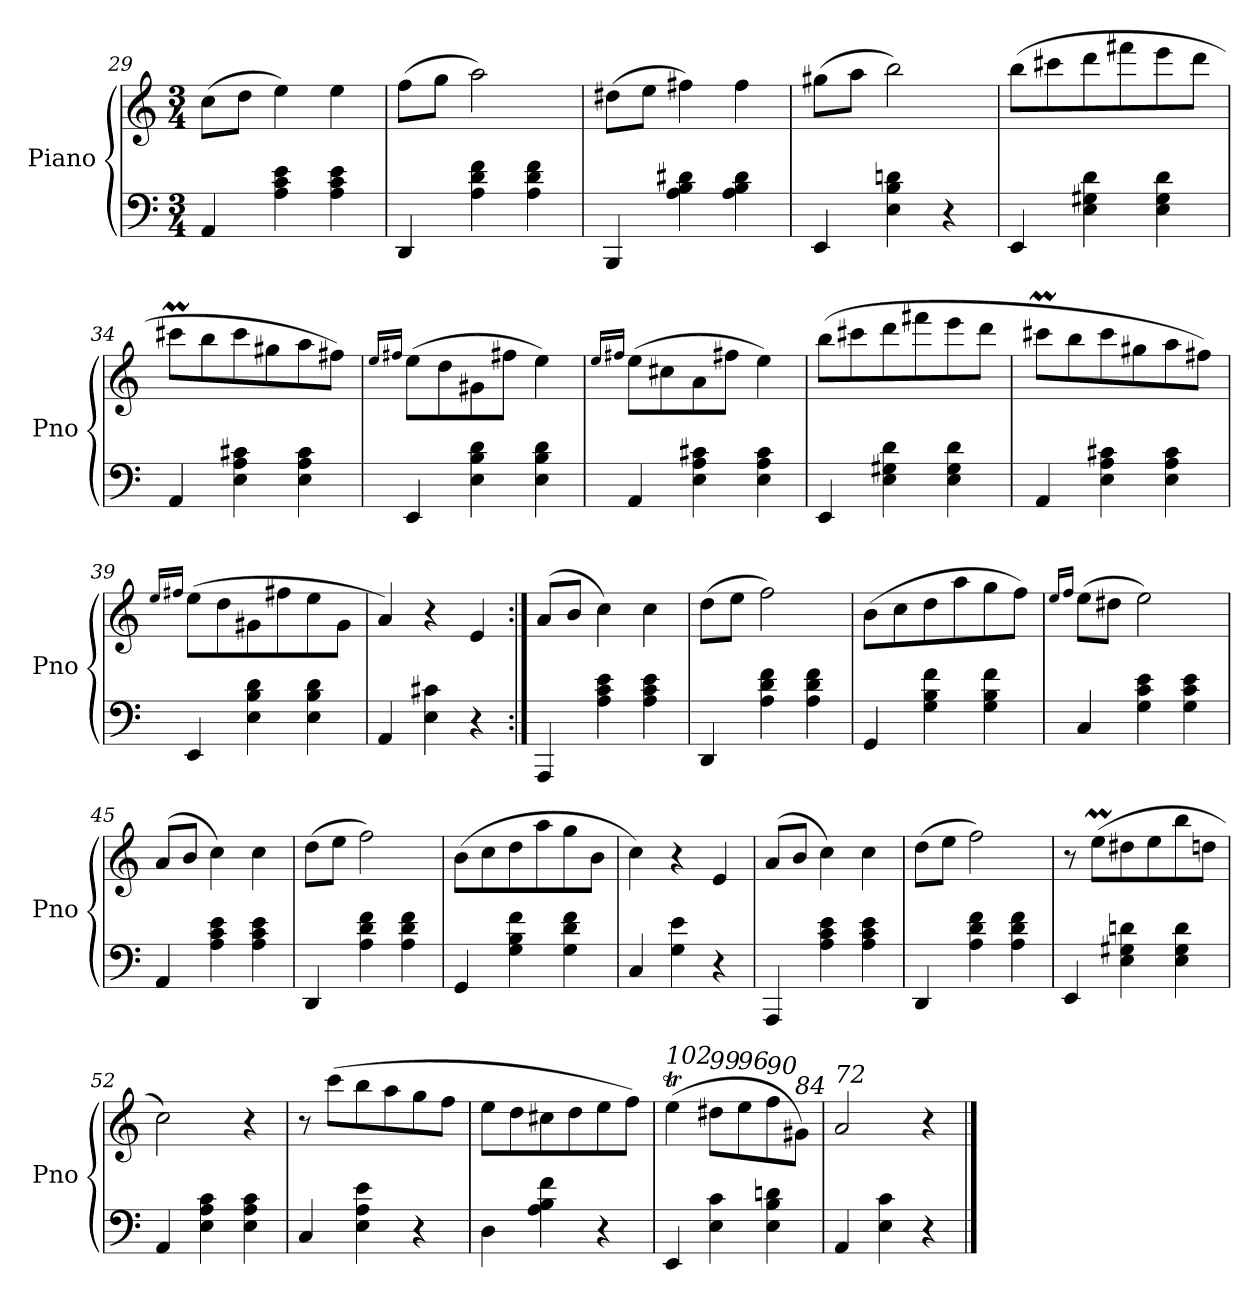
**kern	**kern
*part1	*part1
*staff2	*staff1
*I"Piano	*
*I'Pno	*
*clefF4	*clefG2
*k[]	*k[]
*M3/4	*M3/4
=29	=29
4AA/	(>8cc\L
.	8dd\J
4A\ 4c\ 4e\	4ee\)
4A\ 4c\ 4e\	4ee\
=30	=30
4DD/	(>8ff\L
.	8gg\J
4A\ 4d\ 4f\	2aa\)
4A\ 4d\ 4f\	.
!!LO:LB:g=z
=31	=31
4BBB/	(>8dd#X\L
.	8ee\J
4A\ 4B\ 4d#X\	4ff#X\)
4A\ 4B\ 4d#\	4ff#\
=32	=32
4EE/	(>8gg#X\L
.	8aa\J
4E\ 4B\ 4dn\	2bb\)
4r	.
=33	=33
4EE/	(>8bb\L
.	8ccc#X\
4E\ 4G#X\ 4d\	8ddd\
.	8fff#X\
4E\ 4G#\ 4d\	8eee\
.	8ddd\J
=34	=34
4AA/	8ccc#Xm\L
.	8bb\
4E\ 4A\ 4c#X\	8ccc#\
.	8gg#X\
4E\ 4A\ 4c#\	8aa\
.	8ff#X\J)
=35	=35
.	16qee/LL
.	16qff#X/JJ
4EE/	(>8ee\L
.	8dd\
4E\ 4B\ 4d\	8g#X\
.	8ff#X\J
4E\ 4B\ 4d\	4ee\)
!!LO:LB:g=z
=36	=36
.	16qee/LL
.	16qff#X/JJ
4AA/	(>8ee\L
.	8cc#X\
4E\ 4A\ 4c#X\	8a\
.	8ff#X\J
4E\ 4A\ 4c#\	4ee\)
=37	=37
4EE/	(>8bb\L
.	8ccc#X\
4E\ 4G#X\ 4d\	8ddd\
.	8fff#X\
4E\ 4G#\ 4d\	8eee\
.	8ddd\J
=38	=38
4AA/	8ccc#Xm\L
.	8bb\
4E\ 4A\ 4c#X\	8ccc#\
.	8gg#X\
4E\ 4A\ 4c#\	8aa\
.	8ff#X\J)
=39	=39
.	16qee/LL
.	16qff#X/JJ
4EE/	(>8ee\L
.	8dd\
4E\ 4B\ 4d\	8g#X\
.	8ff#X\
4E\ 4B\ 4d\	8ee\
.	8g#\J
=40	=40
4AA/	4a/)
4E\ 4c#X\	4r
4r	4e/
!!LO:LB:g=z
=41:|!	=41:|!
4AAA/	(<8a/L
.	8b/J
4A\ 4c\ 4e\	4cc\)
4A\ 4c\ 4e\	4cc\
=42	=42
4DD/	(>8dd\L
.	8ee\J
4A\ 4d\ 4f\	2ff\)
4A\ 4d\ 4f\	.
=43	=43
4GG/	(>8b\L
.	8cc\
4G\ 4B\ 4f\	8dd\
.	8aa\
4G\ 4B\ 4f\	8gg\
.	8ff\J)
=44	=44
.	16qee/LL
.	16qff/JJ
4C/	(>8ee\L
.	8dd#X\J
4G\ 4c\ 4e\	2ee\)
4G\ 4c\ 4e\	.
=45	=45
4AA/	(<8a/L
.	8b/J
4A\ 4c\ 4e\	4cc\)
4A\ 4c\ 4e\	4cc\
=46	=46
4DD/	(>8dd\L
.	8ee\J
4A\ 4d\ 4f\	2ff\)
4A\ 4d\ 4f\	.
!!LO:LB:g=z
=47	=47
4GG/	(>8b\L
.	8cc\
4G\ 4B\ 4f\	8dd\
.	8aa\
4G\ 4d\ 4f\	8gg\
.	8b\J
=48	=48
4C/	4cc\)
4G\ 4e\	4r
4r	4e/
=49	=49
4AAA/	(<8a/L
.	8b/J
4A\ 4c\ 4e\	4cc\)
4A\ 4c\ 4e\	4cc\
=50	=50
4DD/	(>8dd\L
.	8ee\J
4A\ 4d\ 4f\	2ff\)
4A\ 4d\ 4f\	.
=51	=51
4EE/	8r
.	(>8eem\L
4E\ 4G#X\ 4dni\	8dd#X\
.	8ee\
4E\ 4G#\ 4d\	8bb\
.	8ddn\J
!!LO:LB:g=z
=52	=52
4AA/	2cc\)
4E\ 4A\ 4c\	.
4E\ 4A\ 4c\	4r
=53	=53
4C/	8r
.	(>8ccc\L
4E\ 4A\ 4e\	8bb\
.	8aa\
4r	8gg\
.	8ff\J
=54	=54
4D\	8ee\L
.	8dd\
4A\ 4B\ 4f\	8cc#X\
.	8dd\
4r	8ee\
.	8ff\J)
=55	=55
!	!LO:TX:a:i:t=102
4EE/	(>4eet\
!	!LO:TX:a:i:t=99
4E\ 4c\	8dd#X\L
!	!LO:TX:a:i:t=96
.	8ee\
!	!LO:TX:a:i:t=90
4E\ 4B\ 4dni\	8ff\
!	!LO:TX:a:i:t=84
.	8g#X\J)
=56	=56
!	!LO:TX:a:i:t=72
4AA/	2a/
4E\ 4c\	.
4r	4r
==	==
*-	*-
